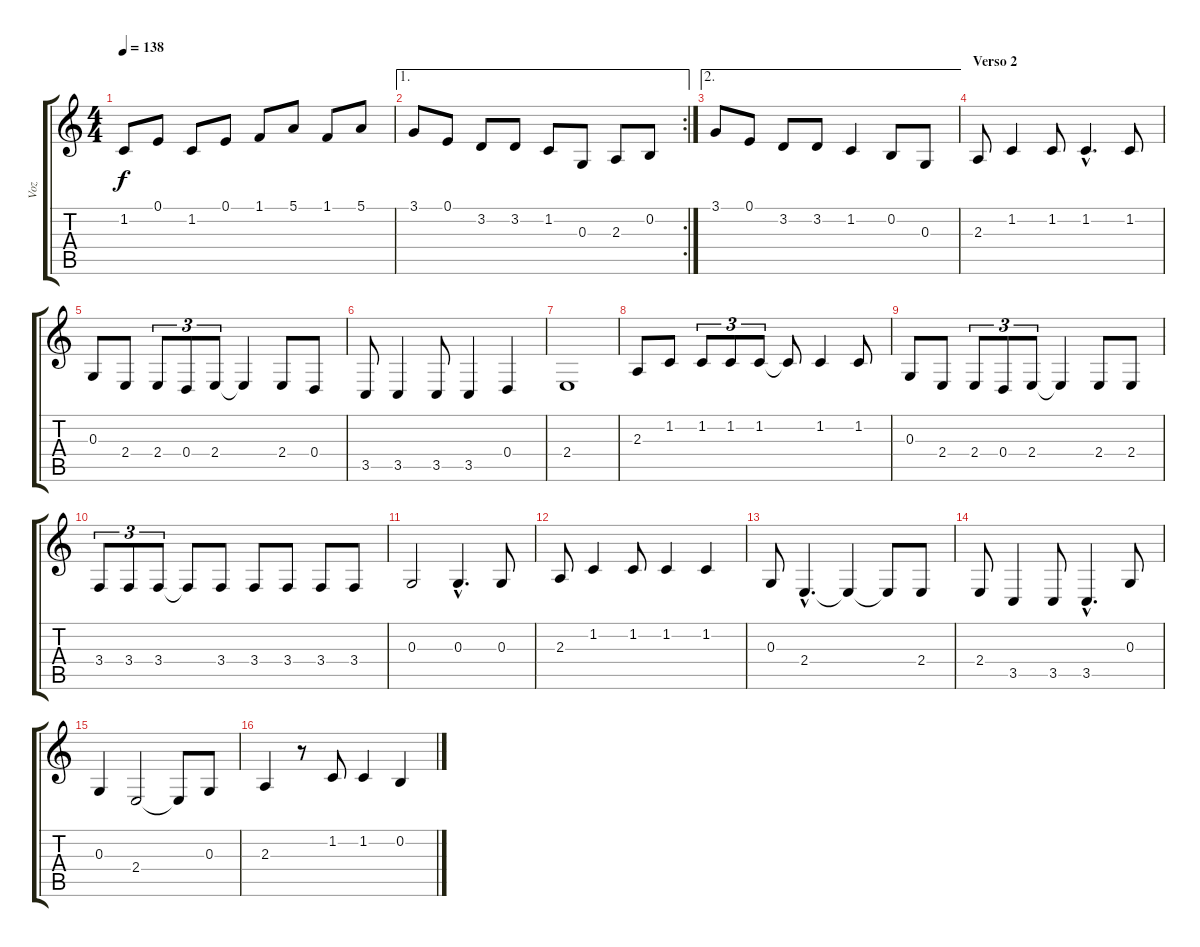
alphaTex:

\track ("Voz" "Voz") {instrument sopranosax}
\staff {score tabs}
\tuning (E4 B3 G3 D3 A2 E2) {hide}
\ts (4 4)
\tempo 138
\clef g2
\ks c
1.2.8{dy f} 0.1.8 1.2.8 0.1.8 1.1.8 5.1.8 1.1.8 5.1.8 |
\ae 1
\rc 2
3.1.8 0.1.8 3.2.8 3.2.8 1.2.8 0.3.8 2.3.8 0.2.8 |
\ae 2
3.1.8 0.1.8 3.2.8 3.2.8 1.2.4 0.2.8 0.3.8 |
\section ("" "Verso 2")
2.3.8 1.2.4 1.2.8 1.2{hac}.4{d} 1.2.8 |
0.3.8 2.4.8 2.4.8{tu (3 2)} 0.4.8{tu (3 2)} 2.4.8{tu (3 2)} 2.4{t}.4 2.4.8 0.4.8 |
3.5.8 3.5.4 3.5.8 3.5.4 0.4.4 |
2.4.1 |
2.3.8 1.2.8 1.2.8{tu (3 2)} 1.2.8{tu (3 2)} 1.2.8{tu (3 2)} 1.2{t}.8 1.2.4 1.2.8 |
0.3.8 2.4.8 2.4.8{tu (3 2)} 0.4.8{tu (3 2)} 2.4.8{tu (3 2)} 2.4{t}.4 2.4.8 2.4.8 |
3.4.8{tu (3 2)} 3.4.8{tu (3 2)} 3.4.8{tu (3 2)} 3.4{t}.8 3.4.8 3.4.8 3.4.8 3.4.8 3.4.8 |
0.3.2 0.3{hac}.4{d} 0.3.8 |
2.3.8 1.2.4 1.2.8 1.2.4 1.2.4 |
0.3.8 2.4{hac}.4{d} 2.4{t}.4 2.4{t}.8 2.4.8 |
2.4.8 3.5.4 3.5.8 3.5{hac}.4{d} 0.3.8 |
0.3.4 2.4.2 2.4{t}.8 0.3.8 |
2.3.4 r.8 1.2.8 1.2.4 0.2.4
